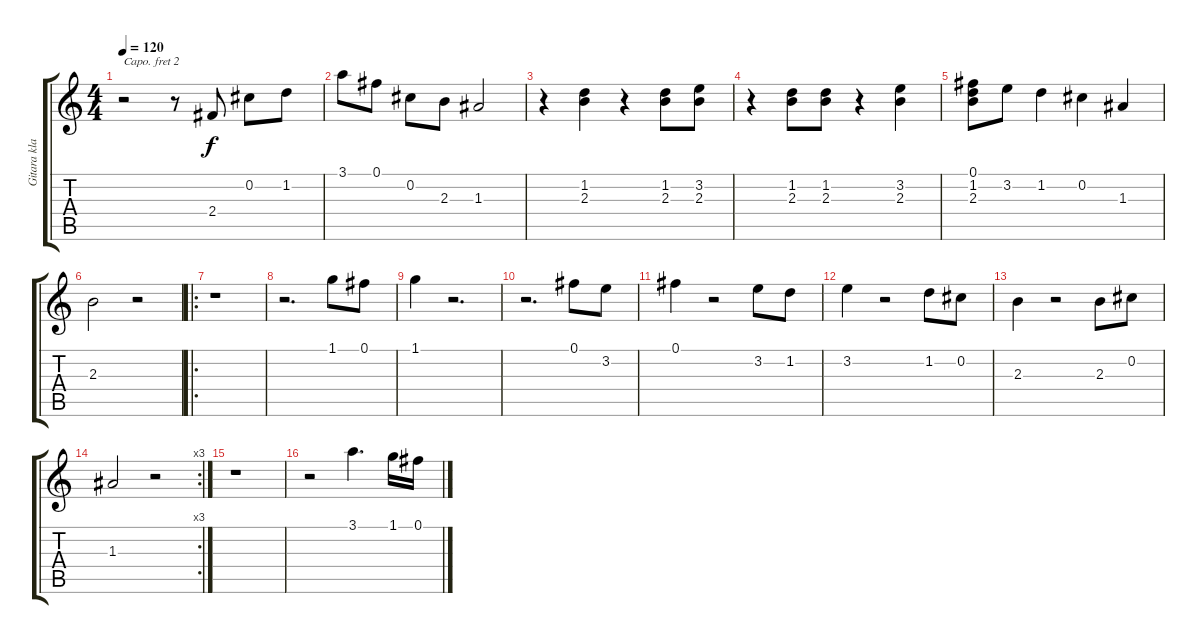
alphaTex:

\track ("Gitara klasyczna (Ryszard Żarowski)" "Gitara kla") {instrument acousticguitarnylon}
\staff {score tabs}
\capo 2
\tuning (E4 B3 G3 D3 A2 E2) {hide}
\ts (4 4)
\tempo 120
\clef g2
\ks c
r.2{dy f} r.8 2.4.8 0.2.8 1.2.8 |
3.1.8 0.1.8 0.2.8 2.3.8 1.3.2 |
r.4 (1.2 2.3).4 r.4 (1.2 2.3).8 (3.2 2.3).8 |
r.4 (1.2 2.3).8 (1.2 2.3).8 r.4 (3.2 2.3).4 |
(0.1 1.2 2.3).8 3.2.8 1.2.4 0.2.4 1.3.4 |
2.3.2 r.2 |
\ro
r.1 |
r.2{d} 1.1.8 0.1.8 |
1.1.4 r.2{d} |
r.2{d} 0.1.8 3.2.8 |
0.1.4 r.2 3.2.8 1.2.8 |
3.2.4 r.2 1.2.8 0.2.8 |
2.3.4 r.2 2.3.8 0.2.8 |
\rc 3
1.3.2 r.2 |
r.1 |
r.2 3.1.4{d} 1.1.16 0.1.16
